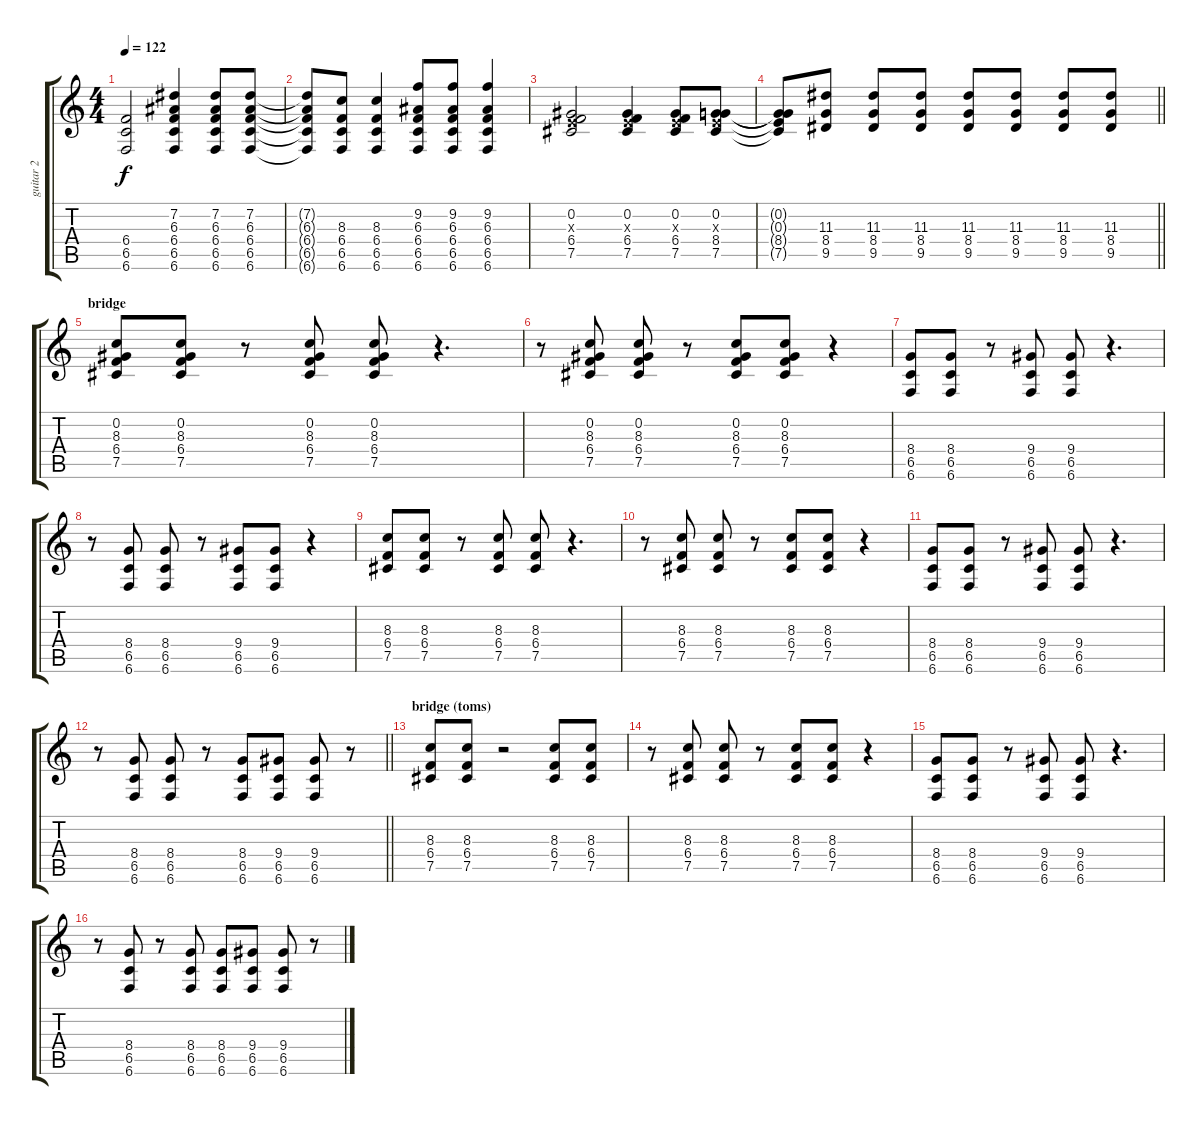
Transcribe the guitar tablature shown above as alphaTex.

\track ("guitar 2" "guitar 2") {instrument distortionguitar}
\staff {score tabs}
\tuning (Db4 Ab3 E3 B2 Gb2 B1) {hide}
\ts (4 4)
\tempo 122
\clef g2
\ks c
(6.4 6.5 6.6).2{dy f} (7.2 6.3 6.4 6.5 6.6).4 (7.2 6.3 6.4 6.5 6.6).8 (7.2 6.3 6.4 6.5 6.6).8 |
(7.2{t} 6.3{t} 6.4{t} 6.5{t} 6.6{t}).8 (8.3 6.4 6.5 6.6).8 (8.3 6.4 6.5 6.6).4 (9.2 6.3 6.4 6.5 6.6).8 (9.2 6.3 6.4 6.5 6.6).8 (9.2 6.3 6.4 6.5 6.6).4 |
(0.2 0.3{x} 6.4 7.5).2 (0.2 0.3{x} 6.4 7.5).4 (0.2 0.3{x} 6.4 7.5).8 (0.2 0.3{x} 8.4 7.5).8 |
\barLineRight lightlight
(0.2{t} 0.3{t} 8.4{t} 7.5{t}).8 (11.3 8.4 9.5).8 (11.3 8.4 9.5).8 (11.3 8.4 9.5).8 (11.3 8.4 9.5).8 (11.3 8.4 9.5).8 (11.3 8.4 9.5).8 (11.3 8.4 9.5).8 |
\section ("" "bridge")
(0.2 8.3 6.4 7.5).8 (0.2 8.3 6.4 7.5).8 r.8 (0.2 8.3 6.4 7.5).8 (0.2 8.3 6.4 7.5).8 r.4{d} |
r.8 (0.2 8.3 6.4 7.5).8 (0.2 8.3 6.4 7.5).8 r.8 (0.2 8.3 6.4 7.5).8 (0.2 8.3 6.4 7.5).8 r.4 |
(8.4 6.5 6.6).8 (8.4 6.5 6.6).8 r.8 (9.4 6.5 6.6).8 (9.4 6.5 6.6).8 r.4{d} |
r.8 (8.4 6.5 6.6).8 (8.4 6.5 6.6).8 r.8 (9.4 6.5 6.6).8 (9.4 6.5 6.6).8 r.4 |
(8.3 6.4 7.5).8 (8.3 6.4 7.5).8 r.8 (8.3 6.4 7.5).8 (8.3 6.4 7.5).8 r.4{d} |
r.8 (8.3 6.4 7.5).8 (8.3 6.4 7.5).8 r.8 (8.3 6.4 7.5).8 (8.3 6.4 7.5).8 r.4 |
(8.4 6.5 6.6).8 (8.4 6.5 6.6).8 r.8 (9.4 6.5 6.6).8 (9.4 6.5 6.6).8 r.4{d} |
\barLineRight lightlight
r.8 (8.4 6.5 6.6).8 (8.4 6.5 6.6).8 r.8 (8.4 6.5 6.6).8 (9.4 6.5 6.6).8 (9.4 6.5 6.6).8 r.8 |
\section ("" "bridge (toms)")
(8.3 6.4 7.5).8 (8.3 6.4 7.5).8 r.2 (8.3 6.4 7.5).8 (8.3 6.4 7.5).8 |
r.8 (8.3 6.4 7.5).8 (8.3 6.4 7.5).8 r.8 (8.3 6.4 7.5).8 (8.3 6.4 7.5).8 r.4 |
(8.4 6.5 6.6).8 (8.4 6.5 6.6).8 r.8 (9.4 6.5 6.6).8 (9.4 6.5 6.6).8 r.4{d} |
r.8 (8.4 6.5 6.6).8 r.8 (8.4 6.5 6.6).8 (8.4 6.5 6.6).8 (9.4 6.5 6.6).8 (9.4 6.5 6.6).8 r.8
